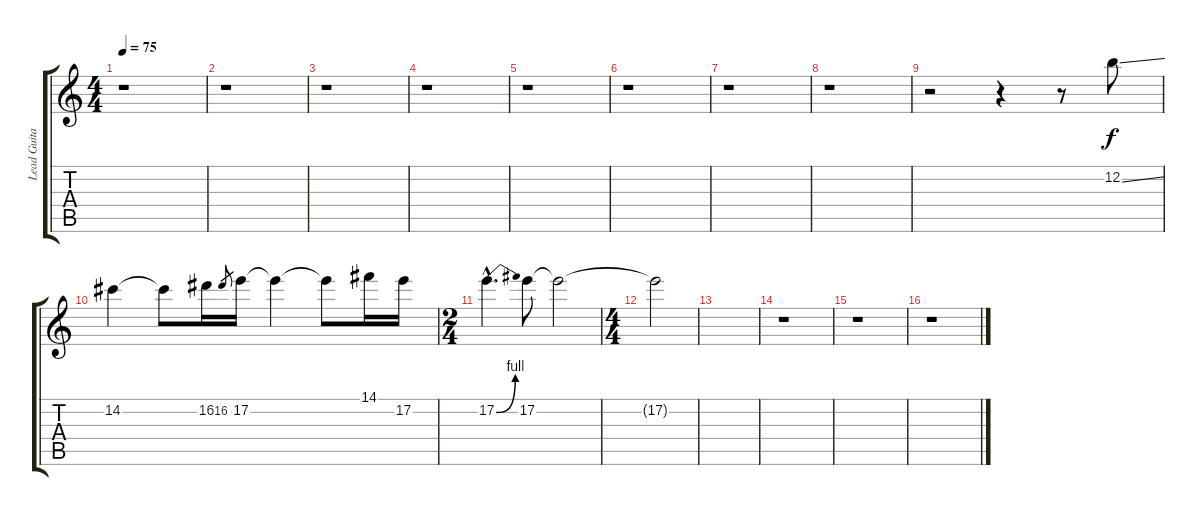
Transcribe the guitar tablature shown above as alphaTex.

\track ("Lead Guitar" "Lead Guita") {instrument distortionguitar}
\staff {score tabs}
\tuning (E4 B3 G3 D3 A2 E2) {hide}
\ts (4 4)
\tempo 75
\clef g2
\ks c
r.1{dy f} |
r.1 |
r.1 |
r.1 |
r.1 |
r.1 |
r.1 |
r.1 |
r.2 r.4 r.8 12.2{ss}.8 |
14.2.4 14.2{t}.8 16.2.16 16.2.8{gr} 17.2.16 17.2{t}.4 17.2{t}.8 14.1.16 17.2.16 |
\ts (2 4)
17.2{be (bend 0 0 60 4) hac}.4{d} 17.2.8 17.2{t}.2 |
\ts (4 4)
17.2{t}.2 |
|
r.1 |
r.1 |
r.1
